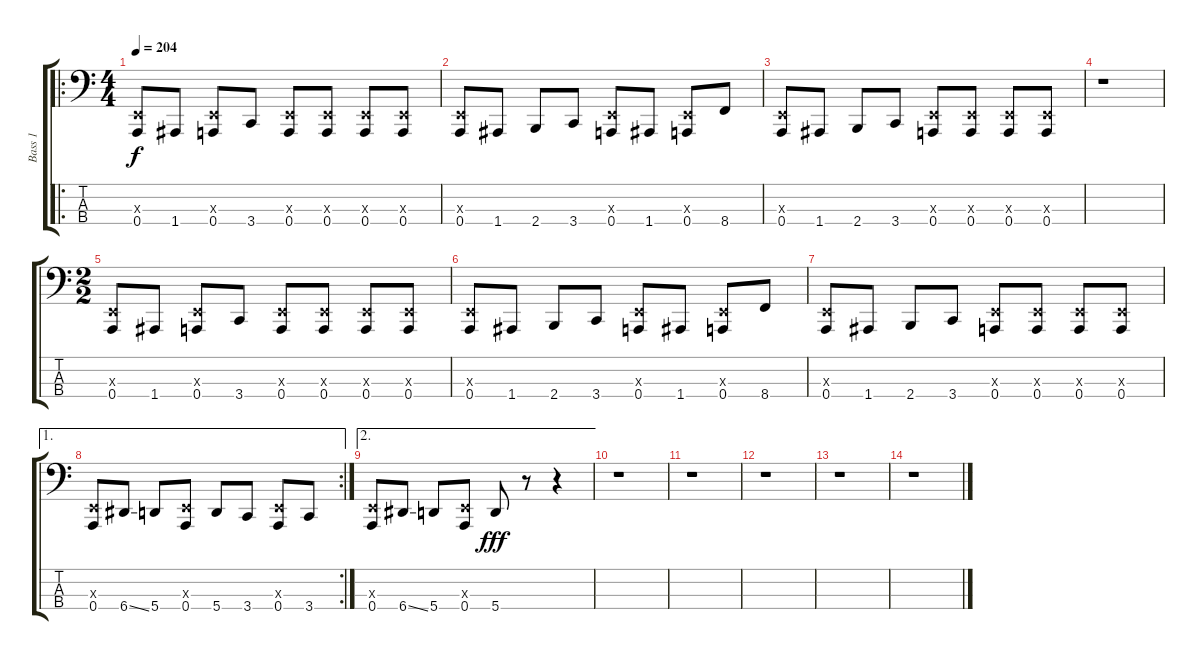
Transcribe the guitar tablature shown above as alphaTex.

\track ("Bass 1" "Bass 1") {instrument electricbasspick}
\staff {score tabs}
\tuning (D2 A1 E1 A0) {hide}
\ro
\ts (4 4)
\tempo 204
\clef f4
\ks c
(0.3{x} 0.4).8{dy f} 1.4.8 (0.3{x} 0.4).8 3.4.8 (0.3{x} 0.4).8 (0.3{x} 0.4).8 (0.3{x} 0.4).8 (0.3{x} 0.4).8 |
(0.3{x} 0.4).8 1.4.8 2.4.8 3.4.8 (0.3{x} 0.4).8 1.4.8 (0.3{x} 0.4).8 8.4.8 |
(0.3{x} 0.4).8 1.4.8 2.4.8 3.4.8 (0.3{x} 0.4).8 (0.3{x} 0.4).8 (0.3{x} 0.4).8 (0.3{x} 0.4).8 |
r.1 |
\ts (2 2)
(0.3{x} 0.4).8 1.4.8 (0.3{x} 0.4).8 3.4.8 (0.3{x} 0.4).8 (0.3{x} 0.4).8 (0.3{x} 0.4).8 (0.3{x} 0.4).8 |
(0.3{x} 0.4).8 1.4.8 2.4.8 3.4.8 (0.3{x} 0.4).8 1.4.8 (0.3{x} 0.4).8 8.4.8 |
(0.3{x} 0.4).8 1.4.8 2.4.8 3.4.8 (0.3{x} 0.4).8 (0.3{x} 0.4).8 (0.3{x} 0.4).8 (0.3{x} 0.4).8 |
\ae 1
\rc 2
(0.3{x} 0.4).8 6.4{ss}.8 5.4.8 (0.3{x} 0.4).8 5.4.8 3.4.8 (0.3{x} 0.4).8 3.4.8 |
\ae 2
(0.3{x} 0.4).8 6.4{ss}.8 5.4.8 (0.3{x} 0.4).8 5.4.8{dy fff} r.8 r.4 |
r.1 |
r.1 |
r.1 |
r.1 |
r.1
